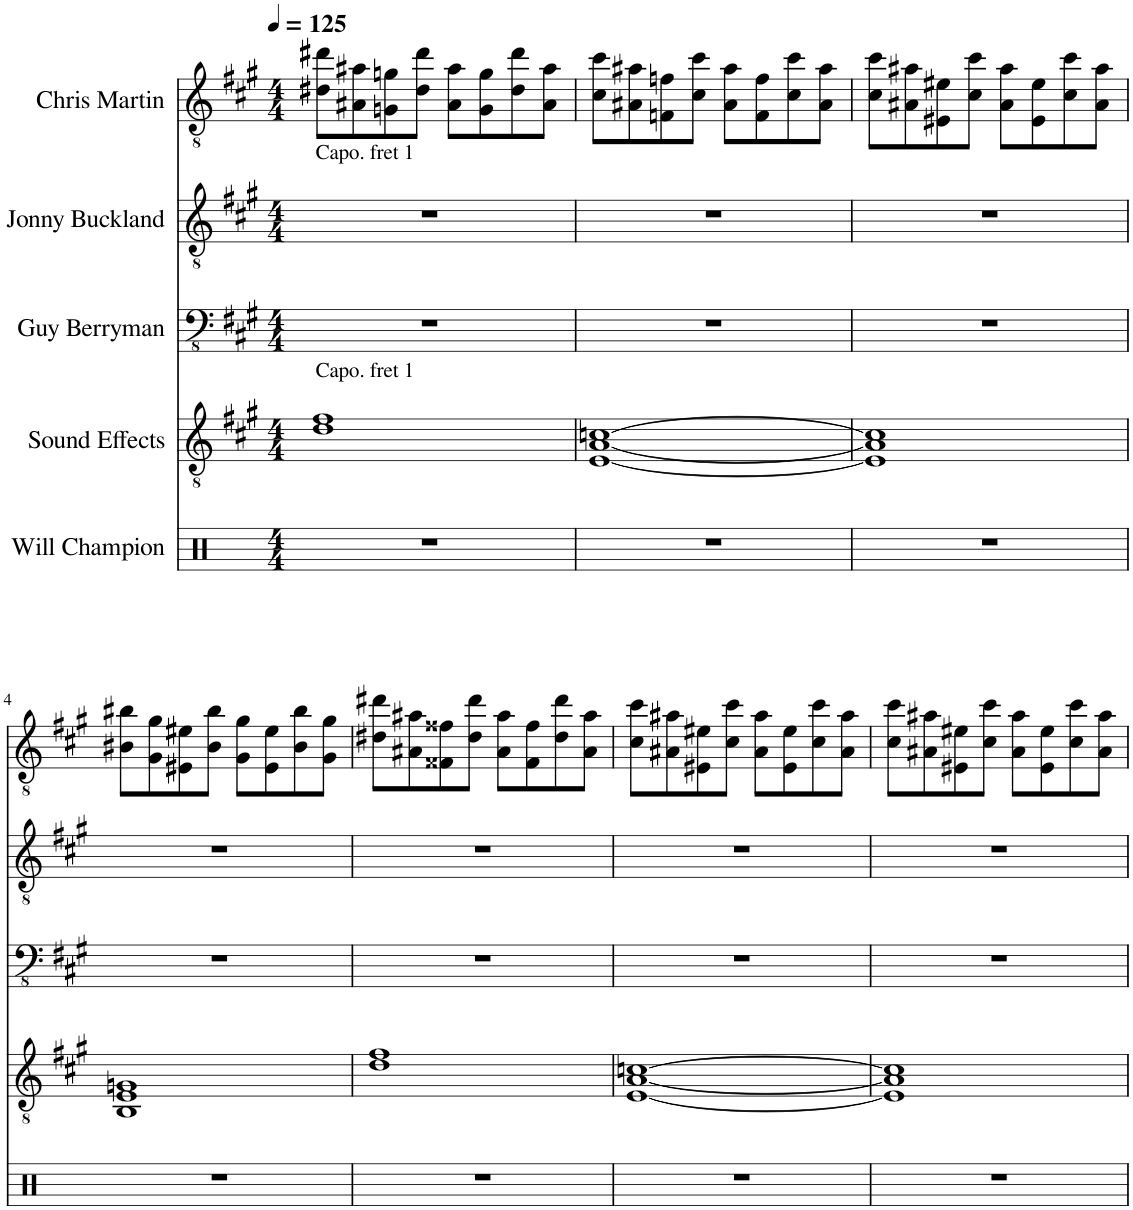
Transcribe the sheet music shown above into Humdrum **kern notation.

**kern	**kern	**kern	**kern	**kern
*part5	*part4	*part3	*part2	*part1
*staff5	*staff4	*staff3	*staff2	*staff1
*I"Will Champion	*I"Sound Effects	*I"Guy Berryman	*I"Jonny Buckland	*I"Chris Martin
*clefX	*clefGv2	*clefFv4	*clefGv2	*clefGv2
*	*Trd-1c-1	*	*Trd-1c-1	*
*k[]	*k[f#c#g#]	*k[f#c#g#]	*k[f#c#g#]	*k[f#c#g#]
*M4/4	*M4/4	*M4/4	*M4/4	*M4/4
*MM125	*MM125	*MM125	*MM125	*MM125
=1	=1	=1	=1	=1
!	!	!	!LO:TX:a:t=Capo. fret 1	!
!	!LO:TX:a:t=Capo. fret 1	!	!	!
1r	1d 1f#	1r	1r	8d#X\ 8dd#X\L
.	.	.	.	8A#X\ 8a#X\
.	.	.	.	8Gn\ 8gn\
.	.	.	.	8d#\ 8dd#\J
.	.	.	.	8A#\ 8a#\L
.	.	.	.	8G\ 8g\
.	.	.	.	8d#\ 8dd#\
.	.	.	.	8A#\ 8a#\J
=2	=2	=2	=2	=2
1r	[1E [1A [1cn	1r	1r	8c#\ 8cc#\L
.	.	.	.	8A#X\ 8a#X\
.	.	.	.	8Fn\ 8fn\
.	.	.	.	8c#\ 8cc#\J
.	.	.	.	8A#\ 8a#\L
.	.	.	.	8F\ 8f\
.	.	.	.	8c#\ 8cc#\
.	.	.	.	8A#\ 8a#\J
=3	=3	=3	=3	=3
1r	1E] 1A] 1c]	1r	1r	8c#\ 8cc#\L
.	.	.	.	8A#X\ 8a#X\
.	.	.	.	8E#X\ 8e#X\
.	.	.	.	8c#\ 8cc#\J
.	.	.	.	8A#\ 8a#\L
.	.	.	.	8E#\ 8e#\
.	.	.	.	8c#\ 8cc#\
.	.	.	.	8A#\ 8a#\J
!!LO:LB:g=z
=4	=4	=4	=4	=4
1r	1BB 1E 1Gn	1r	1r	8B#X\ 8b#X\L
.	.	.	.	8G#\ 8g#\
.	.	.	.	8E#X\ 8e#X\
.	.	.	.	8B#\ 8b#\J
.	.	.	.	8G#\ 8g#\L
.	.	.	.	8E#\ 8e#\
.	.	.	.	8B#\ 8b#\
.	.	.	.	8G#\ 8g#\J
=5	=5	=5	=5	=5
1r	1d 1f#	1r	1r	8d#X\ 8dd#X\L
.	.	.	.	8A#X\ 8a#X\
.	.	.	.	8F##X\ 8f##X\
.	.	.	.	8d#\ 8dd#\J
.	.	.	.	8A#\ 8a#\L
.	.	.	.	8F##\ 8f##\
.	.	.	.	8d#\ 8dd#\
.	.	.	.	8A#\ 8a#\J
=6	=6	=6	=6	=6
1r	[1E [1A [1cn	1r	1r	8c#\ 8cc#\L
.	.	.	.	8A#X\ 8a#X\
.	.	.	.	8E#X\ 8e#X\
.	.	.	.	8c#\ 8cc#\J
.	.	.	.	8A#\ 8a#\L
.	.	.	.	8E#\ 8e#\
.	.	.	.	8c#\ 8cc#\
.	.	.	.	8A#\ 8a#\J
=7	=7	=7	=7	=7
1r	1E] 1A] 1c]	1r	1r	8c#\ 8cc#\L
.	.	.	.	8A#X\ 8a#X\
.	.	.	.	8E#X\ 8e#X\
.	.	.	.	8c#\ 8cc#\J
.	.	.	.	8A#\ 8a#\L
.	.	.	.	8E#\ 8e#\
.	.	.	.	8c#\ 8cc#\
.	.	.	.	8A#\ 8a#\J
=	=	=	=	=
*-	*-	*-	*-	*-
